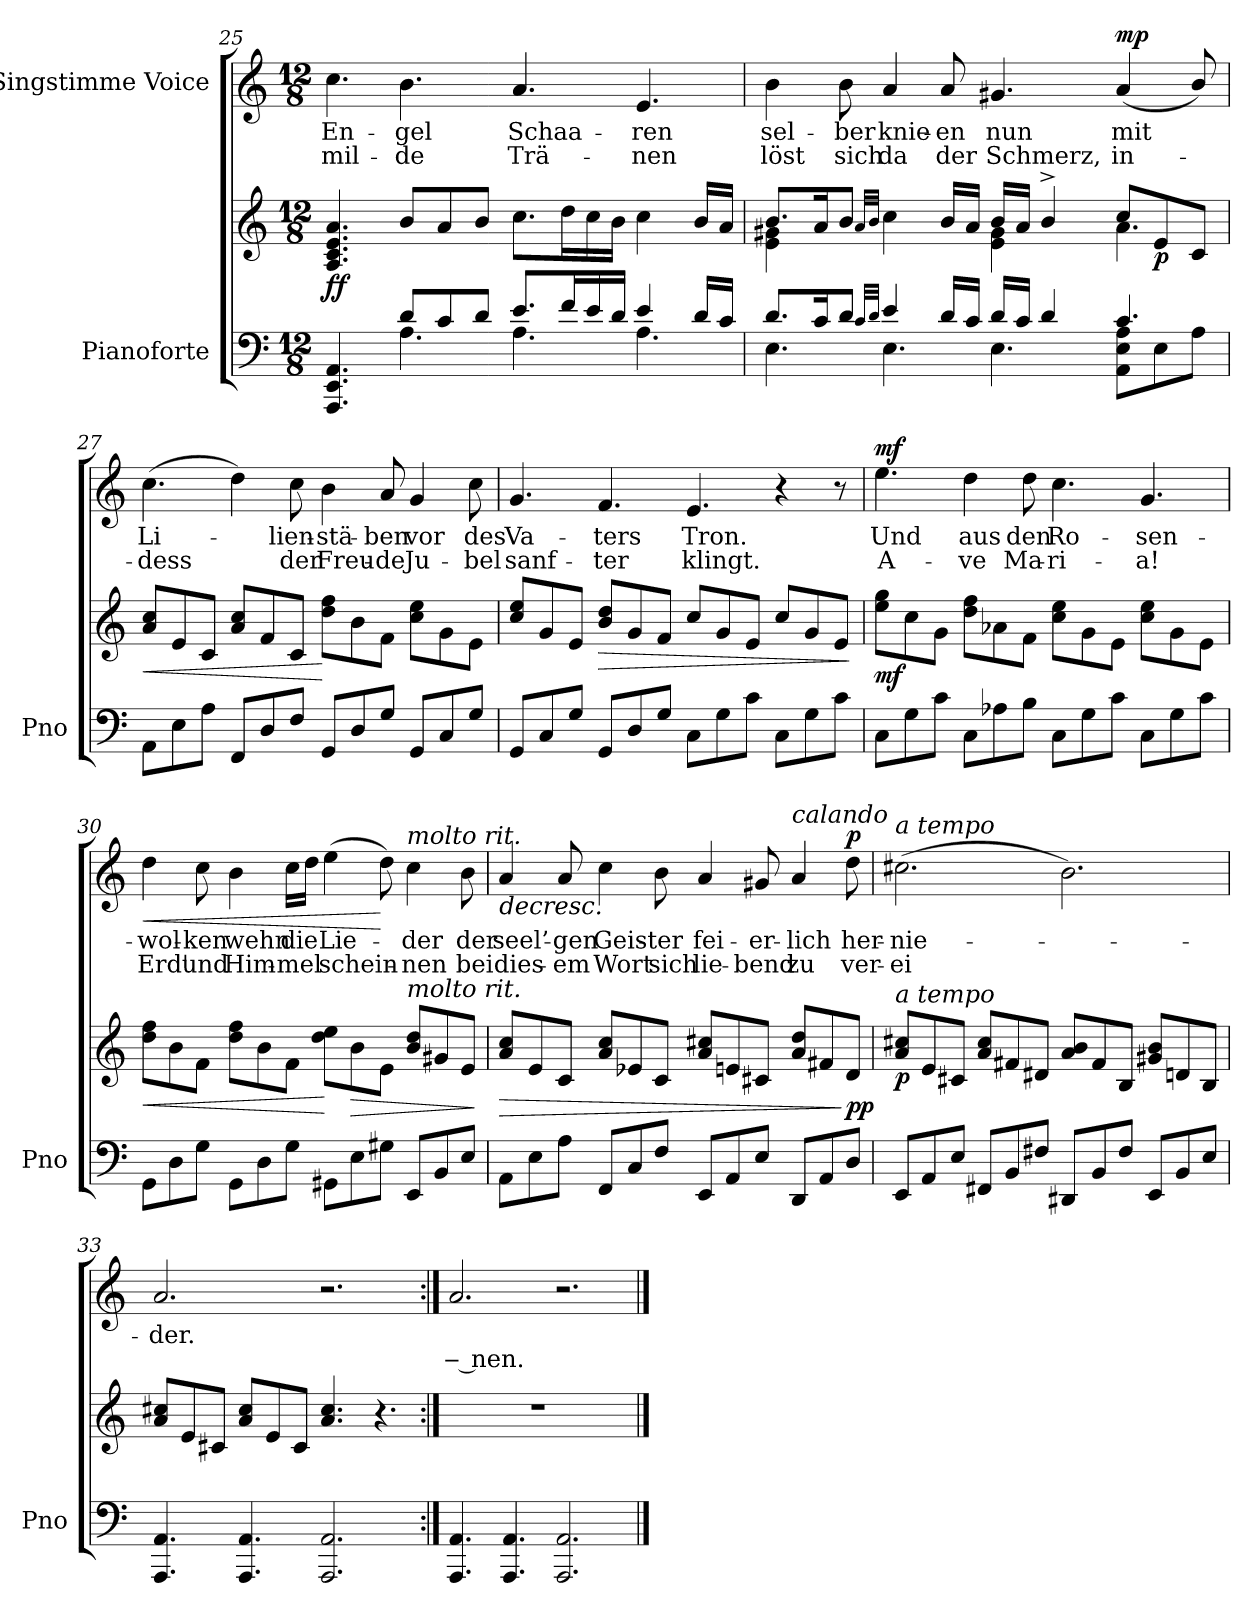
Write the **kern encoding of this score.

**kern	**kern	**dynam	**kern	**text	**text	**dynam
*part2	*part2	*part2	*part1	*part1	*part1	*part1
*staff3	*staff2	*staff2/3	*staff1	*staff1	*staff1	*staff1
*I"Pianoforte	*	*	*I"Singstimme Voice	*	*	*
*I'Pno	*	*	*	*	*	*
!!LO:PB:g=z
*clefF4	*clefG2	*	*clefG2	*	*	*
*k[]	*k[]	*	*k[]	*	*	*
*M12/8	*M12/8	*	*M12/8	*	*	*
=25	=25	=25	=25	=25	=25	=25
*^	*	*	*	*	*	*
!	!	!	!LO:DY:b	!	!LO:LY:b	!LO:LY:b	!
4.AAA/ 4.EE/ 4.AA/	4.ryy	4.A/ 4.c/ 4.e/ 4.a/	ff	4.cc\	En-	mil-	.
!	!	!	!	!	!LO:LY:b	!LO:LY:b	!
8d/L	4.A\	8b/L	.	4.b\	-gel	-de	.
8c/	.	8a/	.	.	.	.	.
8d/J	.	8b/J	.	.	.	.	.
!	!	!	!	!	!LO:LY:b	!LO:LY:b	!
8.e/L	4.A\	8.cc\L	.	4.a/	Schaa-	Trä-	.
16f/L	.	16dd\L	.	.	.	.	.
16e/	.	16cc\	.	.	.	.	.
16d/JJ	.	16b\JJ	.	.	.	.	.
!	!	!	!	!	!LO:LY:b	!LO:LY:b	!
4e/	4.A\	4cc\	.	4.e/	-ren	-nen	.
16d/LL	.	16b/LL	.	.	.	.	.
16c/JJ	.	16a/JJ	.	.	.	.	.
=26	=26	=26	=26	=26	=26	=26	=26
*	*	*^	*	*	*	*	*
!	!	!	!	!	!	!LO:LY:b	!LO:LY:b	!
8.d/L	4.E\	8.b/L	4e\ 4g#X\	.	4b\	sel-	löst	.
16c/K	.	16a/K	.	.	.	.	.	.
!	!	!	!	!	!	!LO:LY:b	!LO:LY:b	!
8d/J	.	8b/J	2ryy	.	8b\	-ber	sich	.
32qc/LLL	.	32qa/LLL	.	.	.	.	.	.
32qd/JJJ	.	32qb/JJJ	.	.	.	.	.	.
!	!	!	!	!	!	!LO:LY:b	!LO:LY:b	!
4e/	4.E\	4cc\	.	.	4a/	knie-	da	.
!	!	!	!	!	!	!LO:LY:b	!LO:LY:b	!
16d/LL	.	16b/LL	.	.	8a/	-en	der	.
16c/JJ	.	16a/JJ	.	.	.	.	.	.
!	!	!	!	!	!	!LO:LY:b	!LO:LY:b	!
16d/LL	4.E\	16b/LL	4e\ 4g#\	.	4.g#X/	nun	Schmerz,	.
16c/JJ	.	16a/JJ	.	.	.	.	.	.
4d/	.	4b^/	.	.	.	.	.	.
.	.	.	8ryy	.	.	.	.	.
!	!	!	!	!	!	!LO:LY:b	!LO:LY:b	!LO:DY:a
4.c/	8AA\ 8E\ 8A\L	8cc/L	4.a\	.	(<4a/	-mit	in-	mp
!	!	!	!	!LO:DY:b	!	!	!	!
.	8E\	8e/	.	p	.	.	.	.
.	8A\J	8c/J	.	.	8b/)	.	.	.
*	*	*v	*v	*	*	*	*	*
=27	=27	=27	=27	=27	=27	=27	=27
!	!	!	!LO:HP:b	!	!LO:LY:b	!LO:LY:b	!
*v	*v	*	*	*	*	*	*
8AA\L	8a/ 8cc/L	<	(>4.cc\	Li-	-dess	.
8E\	8e/	.	.	.	.	.
8A\J	8c/J	.	.	.	.	.
8FF/L	8a/ 8cc/L	.	4dd\)	.	.	.
8D/	8f/	.	.	.	.	.
!	!	!	!	!LO:LY:b	!LO:LY:b	!
8F/J	8c/J	.	8cc\	-lien-	der	.
!	!	!	!	!LO:LY:b	!LO:LY:b	!
8GG/L	8dd\ 8ff\L	[	4b\	-stä-	Freu-	.
8D/	8b\	.	.	.	.	.
!	!	!	!	!LO:LY:b	!LO:LY:b	!
8G/J	8f\J	.	8a/	-ben	-de	.
!	!	!	!	!LO:LY:b	!LO:LY:b	!
8GG/L	8cc\ 8ee\L	.	4g/	vor	Ju-	.
8C/	8g\	.	.	.	.	.
!	!	!	!	!LO:LY:b	!LO:LY:b	!
8G/J	8e\J	.	8cc\	des	-bel	.
!!LO:LB:g=z
=28	=28	=28	=28	=28	=28	=28
!	!	!	!	!LO:LY:b	!LO:LY:b	!
8GG/L	8cc/ 8ee/L	.	4.g/	Va-	sanf-	.
8C/	8g/	.	.	.	.	.
8G/J	8e/J	.	.	.	.	.
!	!	!LO:HP:b	!	!LO:LY:b	!LO:LY:b	!
8GG/L	8b/ 8dd/L	>	4.f/	-ters	-ter	.
8D/	8g/	.	.	.	.	.
8G/J	8f/J	.	.	.	.	.
!	!	!	!	!LO:LY:b	!LO:LY:b	!
8C\L	8cc/L	.	4.e/	Tron.	klingt.	.
8G\	8g/	.	.	.	.	.
8c\J	8e/J	.	.	.	.	.
8C\L	8cc/L	.	4r	.	.	.
8G\	8g/	.	.	.	.	.
8c\J	8e/J	.	8r	.	.	.
.	.	]	.	.	.	.
=29	=29	=29	=29	=29	=29	=29
!	!	!LO:DY:b	!	!LO:LY:b	!LO:LY:b	!LO:DY:a
8C\L	8ee\ 8gg\L	mf	4.ee\	Und	A-	mf
8G\	8cc\	.	.	.	.	.
8c\J	8g\J	.	.	.	.	.
!	!	!	!	!LO:LY:b	!LO:LY:b	!
8C\L	8dd\ 8ff\L	.	4dd\	aus	-ve	.
8A-X\	8a-X\	.	.	.	.	.
!	!	!	!	!LO:LY:b	!LO:LY:b	!
8B\J	8f\J	.	8dd\	den	Ma-	.
!	!	!	!	!LO:LY:b	!LO:LY:b	!
8C\L	8cc\ 8ee\L	.	4.cc\	Ro-	-ri-	.
8G\	8g\	.	.	.	.	.
8c\J	8e\J	.	.	.	.	.
!	!	!	!	!LO:LY:b	!LO:LY:b	!
8C\L	8cc\ 8ee\L	.	4.g/	-sen-	-a!	.
8G\	8g\	.	.	.	.	.
8c\J	8e\J	.	.	.	.	.
=30	=30	=30	=30	=30	=30	=30
!	!	!LO:HP:b	!	!LO:LY:b	!LO:LY:b	!LO:HP:b
8GG\L	8dd\ 8ff\L	<	4dd\	wol-	Erd'	<
8D\	8b\	.	.	.	.	.
!	!	!	!	!LO:LY:b	!LO:LY:b	!
8G\J	8f\J	.	8cc\	-ken	und	.
!	!	!	!	!LO:LY:b	!LO:LY:b	!
8GG\L	8dd\ 8ff\L	.	4b\	wehn	Him-	.
8D\	8b\	.	.	.	.	.
!	!	!	!	!LO:LY:b	!LO:LY:b	!
8G\J	8f\J	.	16cc\LL	die	-mel	.
.	.	.	16dd\JJ	.	.	.
*	*	*	*MM78	*	*	*
!	!	!	!	!LO:LY:b	!LO:LY:b	!
8GG#X\L	8dd\ 8ee\L	[	(>4ee\	Lie-	schein-	.
!	!	!LO:HP:b	!	!	!	!
8E\	8b\	>	.	.	.	.
8G#X\J	8e\J	.	8dd\)	.	.	[
*	*	*	*MM72	*	*	*
!	!	!	!LO:TX:a:i:t=molto rit.	!	!	!
!	!LO:TX:a:i:t=molto rit.	!	!	!	!	!
!	!	!	!	!LO:LY:b	!LO:LY:b	!
8EE/L	8b/ 8dd/L	.	4cc\	-der	-nen	.
8BB/	8g#X/	.	.	.	.	.
!	!	!	!	!LO:LY:b	!LO:LY:b	!
8E/J	8e/J	.	8b\	der	bei	.
.	.	]	.	.	.	.
!!LO:LB:g=z
=31	=31	=31	=31	=31	=31	=31
!	!	!LO:HP:b	!	!LO:LY:b	!LO:LY:b	!LO:HP:b
8AA\L	8a/ 8cc/L	>	4a/	seel’-	dies-	>
8E\	8e/	.	.	.	.	.
!	!	!	!	!LO:LY:b	!LO:LY:b	!
8A\J	8c/J	.	8a/	-gen	-em	.
!	!	!	!	!LO:LY:b	!LO:LY:b	!
8FF/L	8a/ 8cc/L	.	4cc\	Geis-	Wort	.
8C/	8e-X/	.	.	.	.	.
!	!	!	!	!LO:LY:b	!LO:LY:b	!
8F/J	8c/J	.	8b\	-ter	sich	.
!	!	!	!	!LO:LY:b	!LO:LY:b	!
8EE/L	8a/ 8cc#X/L	.	4a/	fei-	lie-	.
8AA/	8en/	.	.	.	.	.
*	*	*	*MM60	*	*	*
!	!	!	!	!LO:LY:b	!LO:LY:b	!
8E/J	8c#X/J	.	8g#X/	-er-	-bend	.
!	!	!	!LO:TX:a:i:t=calando	!	!	!
!	!	!	!	!LO:LY:b	!LO:LY:b	!
8DD/L	8a/ 8dd/L	.	4a/	-lich	zu	.
8AA/	8f#X/	.	.	.	.	.
!	!	!LO:DY:n=1:b	!	!LO:LY:b	!LO:LY:b	!LO:DY:a
8D/J	8d/J	] pp	8dd\	her-	ver-	p
.	.	.	.	.	.	]
=32	=32	=32	=32	=32	=32	=32
*	*	*	*MM80	*	*	*
!	!	!	!LO:TX:a:i:t=a tempo	!	!	!
!	!LO:TX:a:i:t=a tempo	!	!	!	!	!
!	!	!LO:DY:b	!	!LO:LY:b	!LO:LY:b	!
8EE/L	8a/ 8cc#X/L	p	(>2.cc#X\	-nie-	-ei-	.
8AA/	8e/	.	.	.	.	.
8E/J	8c#X/J	.	.	.	.	.
8FF#X/L	8a/ 8cc#/L	.	.	.	.	.
8BB/	8f#X/	.	.	.	.	.
8F#X/J	8d#X/J	.	.	.	.	.
8DD#X/L	8a/ 8b/L	.	2.b\)	.	.	.
8BB/	8f#/	.	.	.	.	.
8F#/J	8B/J	.	.	.	.	.
8EE/L	8g#X/ 8b/L	.	.	.	.	.
8BB/	8dn/	.	.	.	.	.
8E/J	8B/J	.	.	.	.	.
=33	=33	=33	=33	=33	=33	=33
!	!	!	!	!LO:LY:b	!LO:LY:b	!
4.AAA/ 4.AA/	8a/ 8cc#X/L	.	2.a/	-der.	-	.
.	8e/	.	.	.	.	.
.	8c#X/J	.	.	.	.	.
4.AAA/ 4.AA/	8a/ 8cc#/L	.	.	.	.	.
.	8e/	.	.	.	.	.
.	8c#/J	.	.	.	.	.
2.AAA/ 2.AA/	4.a/ 4.cc#/	.	2.r	.	.	.
.	4.r	.	.	.	.	.
=34:|!	=34:|!	=34:|!	=34:|!	=34:|!	=34:|!	=34:|!
!	!	!	!	!	!LO:LY:b	!
4.AAA/ 4.AA/	1.r	.	2.a/	.	‒ nen.	.
4.AAA/ 4.AA/	.	.	.	.	.	.
2.AAA/ 2.AA/	.	.	2.r	.	.	.
==	==	==	==	==	==	==
*-	*-	*-	*-	*-	*-	*-
